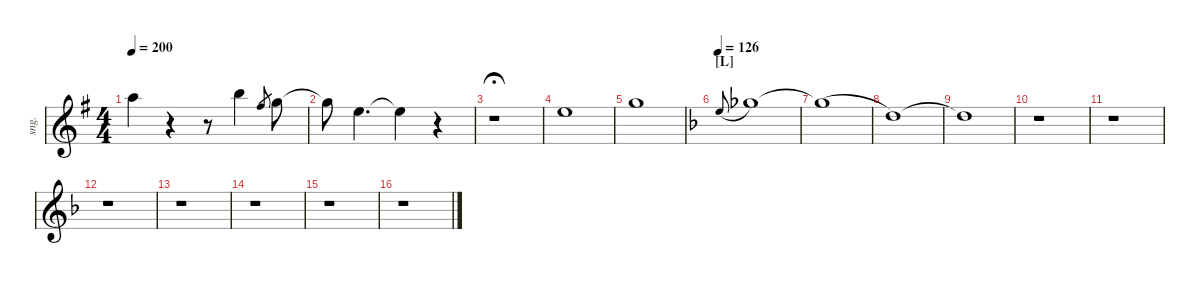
\defaultSystemsLayout 4
\hideDynamics
\bracketExtendMode nobrackets
\track ("Vocals" "sng.") {instrument voiceoohs}
\staff {score}
\tuning (E4 B3 G3 D3 A2 E2)
\ts (4 4)
\tempo 200
\clef g2
\ks g
17.1{acc forcenatural}.4{dy mf} r.4 r.8 19.1{acc forcenatural}.4 14.1{acc #}.8{gr} 15.1{acc forcenatural}.8 |
15.1{t acc forcenatural}.8 12.1{acc forcenatural}.4{d} 12.1{t acc forcenatural}.4 r.4 |
r.1{fermata (medium 0.12)} |
12.1{acc forcenatural}.1 |
15.1{acc forcenatural}.1 |
\section ("L" "")
\tempo 126
\ks f
12.1{acc forcenatural}.8{gr onbeat legatoorigin} 14.1{acc b}.1 |
14.1{t acc b}.1{legatoorigin} |
10.1{acc forcenatural}.1 |
10.1{t acc forcenatural}.1 |
r.1 |
r.1 |
r.1 |
r.1 |
r.1 |
r.1 |
r.1
